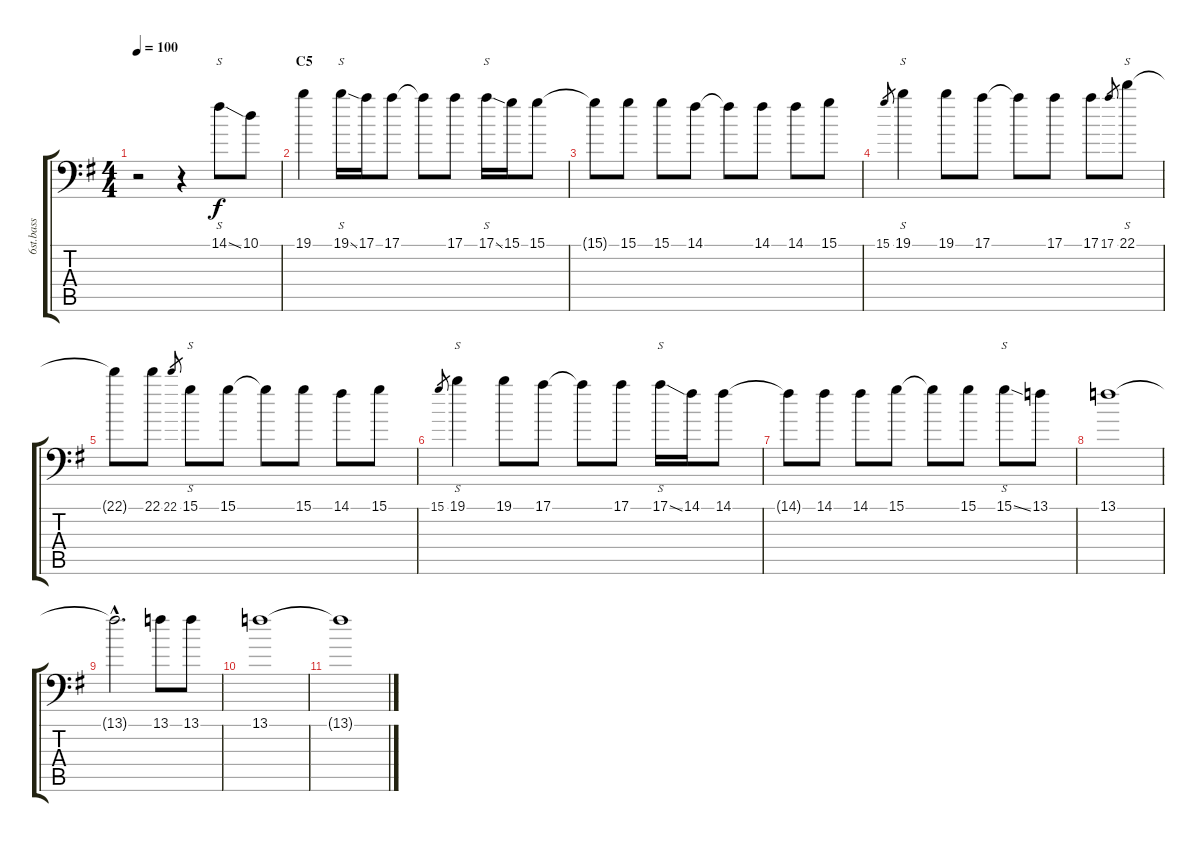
\track ("6st.bass" "6st.bass") {instrument electricbasspick}
\staff {score tabs}
\tuning (E3 B2 G2 D2 A1 E1) {hide}
\ts (4 4)
\tempo 100
\clef f4
\ks g
r.2{dy f} r.4 14.1{ss}.8{s} 10.1.8 |
\section ("" "C5")
19.1.4 19.1{ss}.16{s} 17.1.16 17.1.8 17.1{t}.8 17.1.8 17.1{ss}.16{s} 15.1.16 15.1.8 |
15.1{t}.8 15.1.8 15.1.8 14.1.8 14.1{t}.8 14.1.8 14.1.8 15.1.8 |
15.1.8{gr} 19.1.4{s} 19.1.8 17.1.8 17.1{t}.8 17.1.8 17.1.8 17.1.8{gr} 22.1.8{s} |
22.1{t}.8 22.1.8 22.1.8{gr} 15.1.8{s} 15.1.8 15.1{t}.8 15.1.8 14.1.8 15.1.8 |
15.1.8{gr} 19.1.4{s} 19.1.8 17.1.8 17.1{t}.8 17.1.8 17.1{ss}.16{s} 14.1.16 14.1.8 |
14.1{t}.8 14.1.8 14.1.8 15.1.8 15.1{t}.8 15.1.8 15.1{ss}.8{s} 13.1.8 |
13.1.1 |
13.1{hac t}.2{d} 13.1.8 13.1.8 |
13.1.1 |
13.1{t}.1
